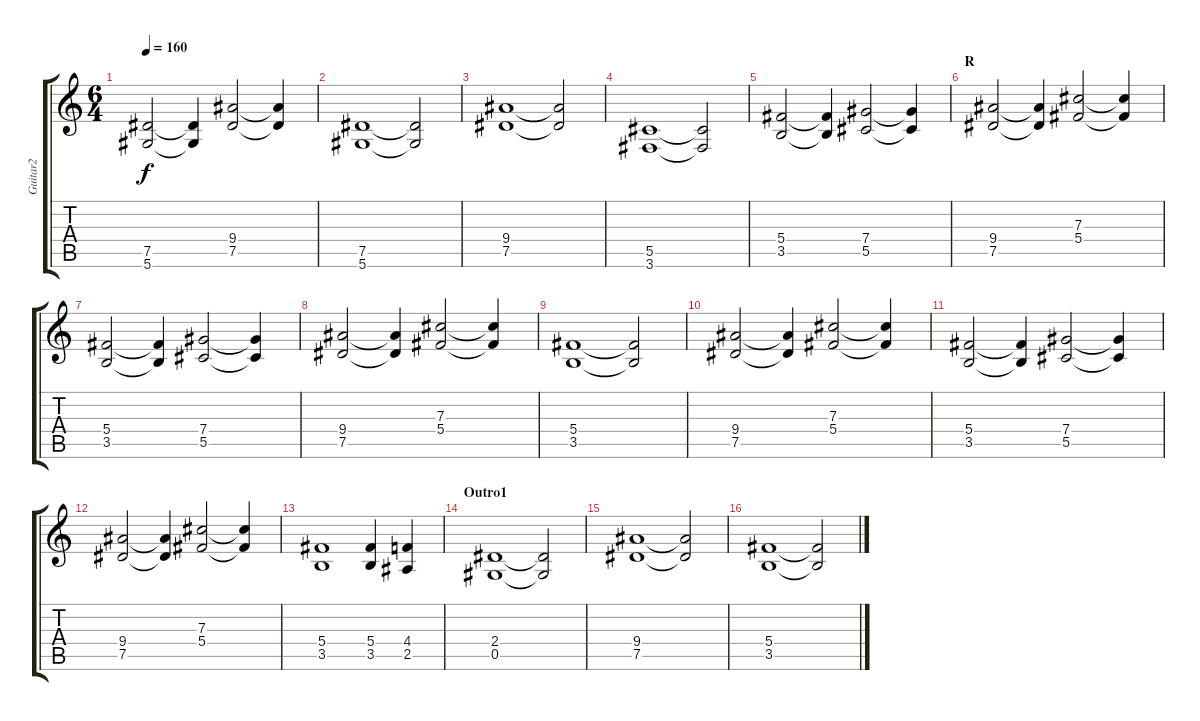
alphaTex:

\track ("Guitar2" "Guitar2") {instrument distortionguitar}
\staff {score tabs}
\tuning (Eb4 Bb3 Gb3 Db3 Ab2 Eb2) {hide}
\ts (6 4)
\tempo 160
\clef g2
\ks c
(7.5 5.6).2{dy f} (7.5{t} 5.6{t}).4 (9.4 7.5).2 (9.4{t} 7.5{t}).4 |
(7.5 5.6).1 (7.5{t} 5.6{t}).2 |
(9.4 7.5).1 (9.4{t} 7.5{t}).2 |
(5.5 3.6).1 (5.5{t} 3.6{t}).2 |
(5.4 3.5).2 (5.4{t} 3.5{t}).4 (7.4 5.5).2 (7.4{t} 5.5{t}).4 |
\section ("" "R")
(9.4 7.5).2 (9.4{t} 7.5{t}).4 (7.3 5.4).2 (7.3{t} 5.4{t}).4 |
(5.4 3.5).2 (5.4{t} 3.5{t}).4 (7.4 5.5).2 (7.4{t} 5.5{t}).4 |
(9.4 7.5).2 (9.4{t} 7.5{t}).4 (7.3 5.4).2 (7.3{t} 5.4{t}).4 |
(5.4 3.5).1 (5.4{t} 3.5{t}).2 |
(9.4 7.5).2 (9.4{t} 7.5{t}).4 (7.3 5.4).2 (7.3{t} 5.4{t}).4 |
(5.4 3.5).2 (5.4{t} 3.5{t}).4 (7.4 5.5).2 (7.4{t} 5.5{t}).4 |
(9.4 7.5).2 (9.4{t} 7.5{t}).4 (7.3 5.4).2 (7.3{t} 5.4{t}).4 |
(5.4 3.5).1 (5.4 3.5).4 (4.4 2.5).4 |
\section ("" "Outro1")
(2.4 0.5).1 (2.4{t} 0.5{t}).2 |
(9.4 7.5).1 (9.4{t} 7.5{t}).2 |
(5.4 3.5).1 (5.4{t} 3.5{t}).2
